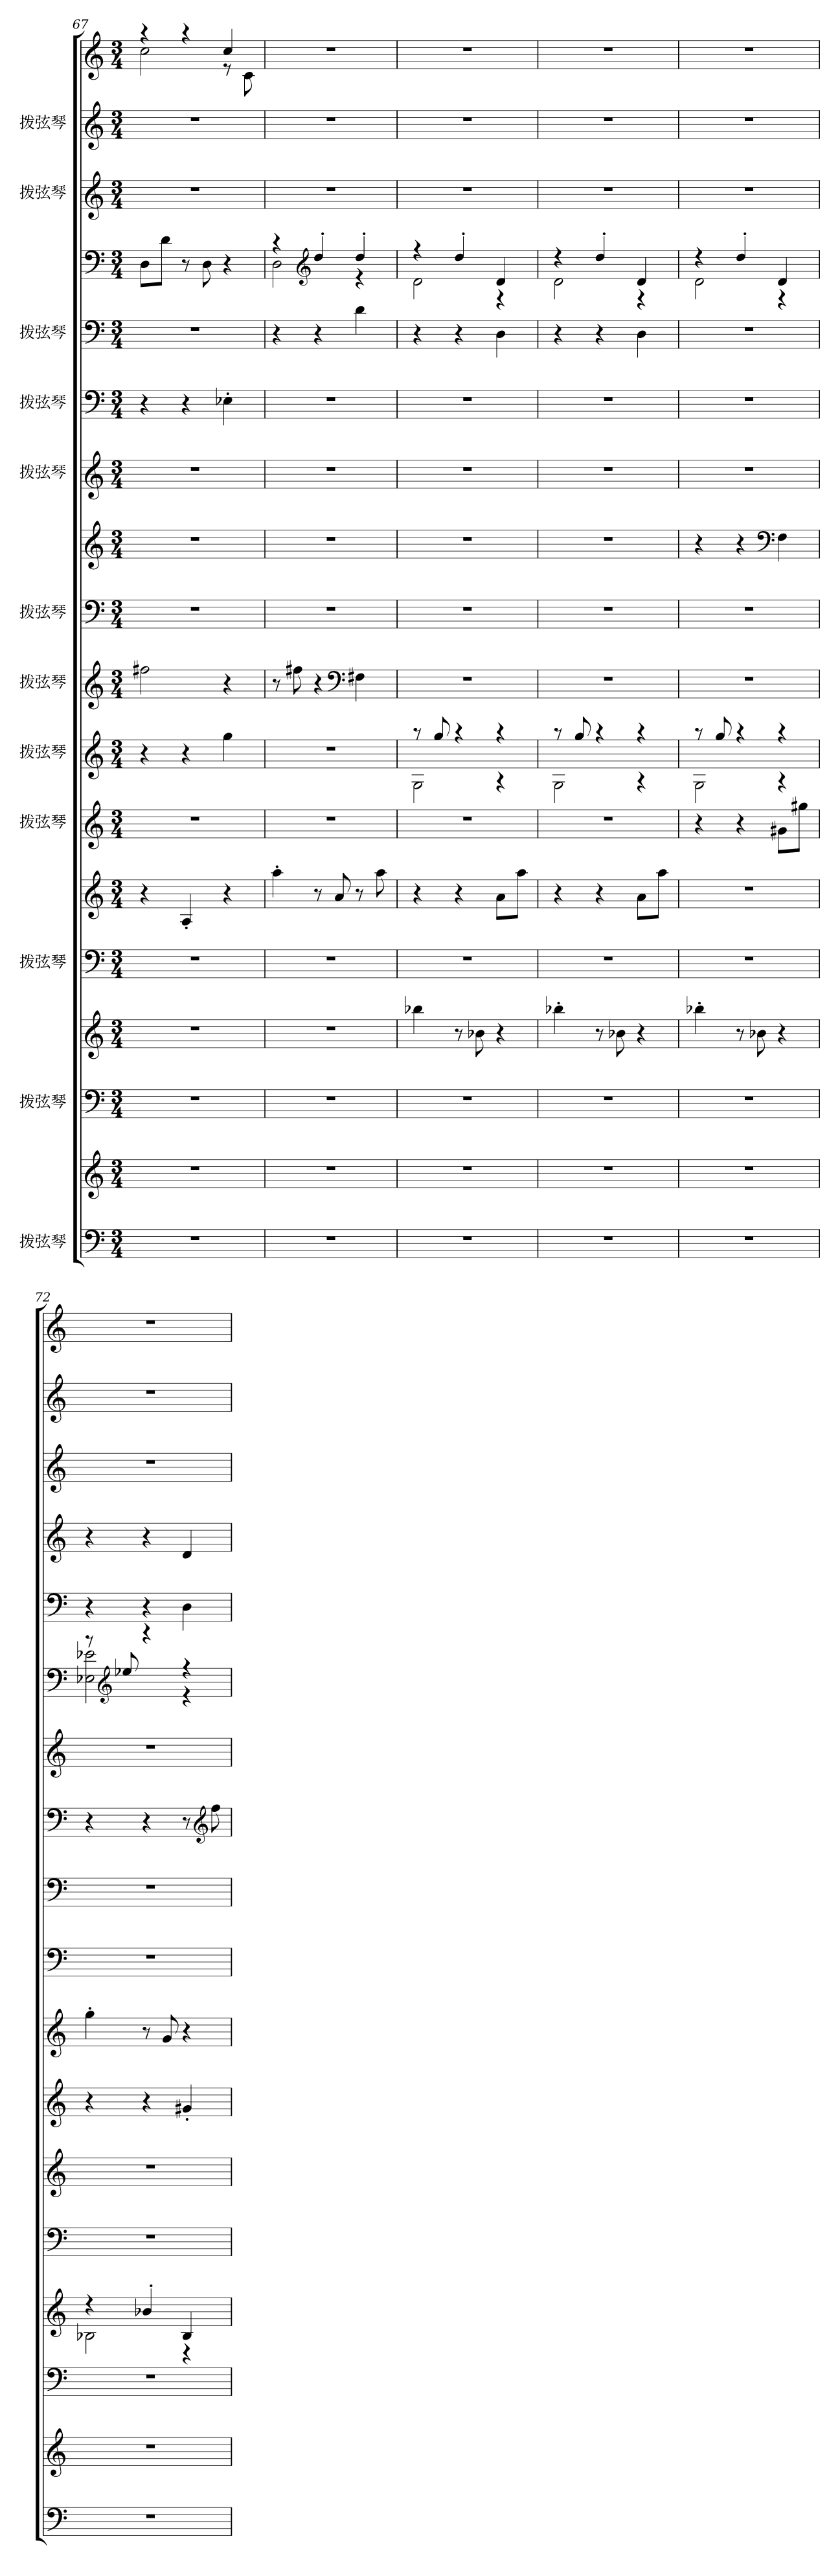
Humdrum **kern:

**kern	**kern	**kern	**kern	**kern	**kern	**kern	**kern	**kern	**kern	**kern	**kern	**kern	**kern	**kern	**kern	**kern	**kern
*part12	*part12	*part11	*part11	*part10	*part10	*part9	*part8	*part7	*part6	*part6	*part5	*part4	*part3	*part3	*part2	*part1	*part1
*staff18	*staff17	*staff16	*staff15	*staff14	*staff13	*staff12	*staff11	*staff10	*staff9	*staff8	*staff7	*staff6	*staff5	*staff4	*staff3	*staff2	*staff1
*I"拨弦琴	*	*I"拨弦琴	*	*I"拨弦琴	*	*I"拨弦琴	*I"拨弦琴	*I"拨弦琴	*I"拨弦琴	*	*I"拨弦琴	*I"拨弦琴	*I"拨弦琴	*	*I"拨弦琴	*I"拨弦琴	*
*clefF4	*clefG2	*clefF4	*clefG2	*clefF4	*clefG2	*clefG2	*clefG2	*clefG2	*clefF4	*clefG2	*clefG2	*clefF4	*clefF4	*clefF4	*clefG2	*clefG2	*clefG2
*k[]	*k[]	*k[]	*k[]	*k[]	*k[]	*k[]	*k[]	*k[]	*k[]	*k[]	*k[]	*k[]	*k[]	*k[]	*k[]	*k[]	*k[]
*M3/4	*M3/4	*M3/4	*M3/4	*M3/4	*M3/4	*M3/4	*M3/4	*M3/4	*M3/4	*M3/4	*M3/4	*M3/4	*M3/4	*M3/4	*M3/4	*M3/4	*M3/4
=67	=67	=67	=67	=67	=67	=67	=67	=67	=67	=67	=67	=67	=67	=67	=67	=67	=67
*	*	*	*	*	*	*	*	*	*	*	*	*	*	*	*	*	*^
2.r	2.r	2.r	2.r	2.r	4r	2.r	4r	2ff#X\	2.r	2.r	2.r	4r	2.r	8D\L	2.r	2.r	4r	2cc\
.	.	.	.	.	.	.	.	.	.	.	.	.	.	8d\J	.	.	.	.
.	.	.	.	.	4A'/	.	4r	.	.	.	.	4r	.	8r	.	.	4r	.
.	.	.	.	.	.	.	.	.	.	.	.	.	.	8D\	.	.	.	.
.	.	.	.	.	4r	.	4gg\	4r	.	.	.	4E-X'\	.	4r	.	.	4cc/	8r
.	.	.	.	.	.	.	.	.	.	.	.	.	.	.	.	.	.	8c\
*	*	*	*	*	*	*	*	*	*	*	*	*	*	*	*	*	*v	*v
=68	=68	=68	=68	=68	=68	=68	=68	=68	=68	=68	=68	=68	=68	=68	=68	=68	=68
*	*	*	*	*	*	*	*	*	*	*	*	*	*	*^	*	*	*
2.r	2.r	2.r	2.r	2.r	4aa'\	2.r	2.r	8r	2.r	2.r	2.r	2.r	4r	4r	2D\	2.r	2.r	2.r
.	.	.	.	.	.	.	.	8ff#X\	.	.	.	.	.	.	.	.	.	.
*	*	*	*	*	*	*	*	*	*	*	*	*	*	*clefG2	*	*	*	*
.	.	.	.	.	8r	.	.	4r	.	.	.	.	4r	4dd'/	.	.	.	.
.	.	.	.	.	8a/	.	.	.	.	.	.	.	.	.	.	.	.	.
*	*	*	*	*	*	*	*	*clefF4	*	*	*	*	*	*	*	*	*	*
.	.	.	.	.	8r	.	.	4F#X\	.	.	.	.	4d\	4dd'/	4r	.	.	.
.	.	.	.	.	8aa\	.	.	.	.	.	.	.	.	.	.	.	.	.
!!LO:PB:g=z
=69	=69	=69	=69	=69	=69	=69	=69	=69	=69	=69	=69	=69	=69	=69	=69	=69	=69	=69
*	*	*	*	*	*	*	*^	*	*	*	*	*	*	*	*	*	*	*
2.r	2.r	2.r	4bb-X\	2.r	4r	2.r	8r	2G\	2.r	2.r	2.r	2.r	2.r	4r	4r	2d\	2.r	2.r	2.r
.	.	.	.	.	.	.	8gg/	.	.	.	.	.	.	.	.	.	.	.	.
.	.	.	8r	.	4r	.	4r	.	.	.	.	.	.	4r	4dd'/	.	.	.	.
.	.	.	8b-X\	.	.	.	.	.	.	.	.	.	.	.	.	.	.	.	.
.	.	.	4r	.	8a\L	.	4r	4r	.	.	.	.	.	4D\	4d/	4r	.	.	.
.	.	.	.	.	8aa\J	.	.	.	.	.	.	.	.	.	.	.	.	.	.
=70	=70	=70	=70	=70	=70	=70	=70	=70	=70	=70	=70	=70	=70	=70	=70	=70	=70	=70	=70
2.r	2.r	2.r	4bb-X'\	2.r	4r	2.r	8r	2G\	2.r	2.r	2.r	2.r	2.r	4r	4r	2d\	2.r	2.r	2.r
.	.	.	.	.	.	.	8gg/	.	.	.	.	.	.	.	.	.	.	.	.
.	.	.	8r	.	4r	.	4r	.	.	.	.	.	.	4r	4dd'/	.	.	.	.
.	.	.	8b-X\	.	.	.	.	.	.	.	.	.	.	.	.	.	.	.	.
.	.	.	4r	.	8a\L	.	4r	4r	.	.	.	.	.	4D\	4d/	4r	.	.	.
.	.	.	.	.	8aa\J	.	.	.	.	.	.	.	.	.	.	.	.	.	.
=71	=71	=71	=71	=71	=71	=71	=71	=71	=71	=71	=71	=71	=71	=71	=71	=71	=71	=71	=71
2.r	2.r	2.r	4bb-X'\	2.r	2.r	4r	8r	2G\	2.r	2.r	4r	2.r	2.r	2.r	4r	2d\	2.r	2.r	2.r
.	.	.	.	.	.	.	8gg/	.	.	.	.	.	.	.	.	.	.	.	.
.	.	.	8r	.	.	4r	4r	.	.	.	4r	.	.	.	4dd'/	.	.	.	.
.	.	.	8b-X\	.	.	.	.	.	.	.	.	.	.	.	.	.	.	.	.
*	*	*	*	*	*	*	*	*	*	*	*clefF4	*	*	*	*	*	*	*	*
.	.	.	4r	.	.	8g#X\L	4r	4r	.	.	4F\	.	.	.	4d/	4r	.	.	.
.	.	.	.	.	.	8gg#X\J	.	.	.	.	.	.	.	.	.	.	.	.	.
*	*	*	*	*	*	*	*v	*v	*	*	*	*	*	*	*v	*v	*	*	*
=72	=72	=72	=72	=72	=72	=72	=72	=72	=72	=72	=72	=72	=72	=72	=72	=72	=72
*	*	*	*^	*	*	*	*	*	*	*	*	*^	*	*	*	*	*
2.r	2.r	2.r	4r	2B-X\	2.r	2.r	4r	4gg'\	2.r	2.r	4r	2.r	8r	2E-X\ 2e-X\	4r	4r	2.r	2.r	2.r
*	*	*	*	*	*	*	*	*	*	*	*	*	*clefG2	*	*	*	*	*	*
.	.	.	.	.	.	.	.	.	.	.	.	.	8ee-X/	.	.	.	.	.	.
.	.	.	4b-X'/	.	.	.	4r	8r	.	.	4r	.	4r	.	4r	4r	.	.	.
.	.	.	.	.	.	.	.	8g/	.	.	.	.	.	.	.	.	.	.	.
.	.	.	4B-/	4r	.	.	4g#X'/	4r	.	.	8r	.	4r	4r	4D\	4d/	.	.	.
*	*	*	*	*	*	*	*	*	*	*	*clefG2	*	*	*	*	*	*	*	*
.	.	.	.	.	.	.	.	.	.	.	8ff\	.	.	.	.	.	.	.	.
*	*	*	*v	*v	*	*	*	*	*	*	*	*	*v	*v	*	*	*	*	*
=	=	=	=	=	=	=	=	=	=	=	=	=	=	=	=	=	=
*-	*-	*-	*-	*-	*-	*-	*-	*-	*-	*-	*-	*-	*-	*-	*-	*-	*-
